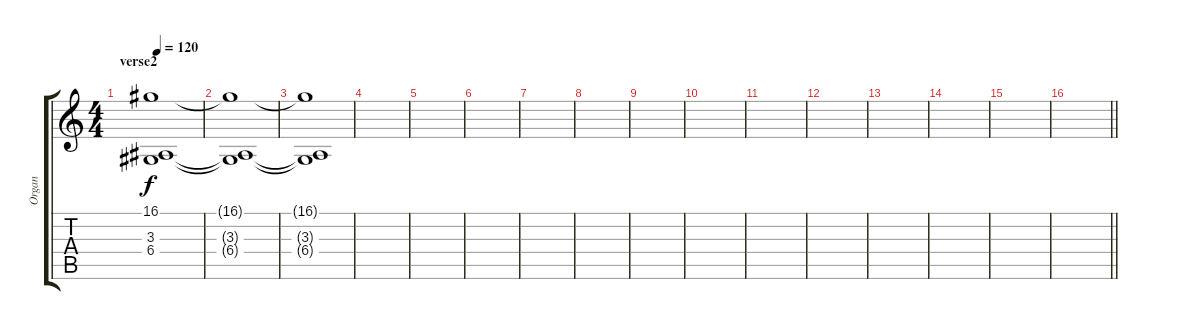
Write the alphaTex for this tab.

\track ("Organ" "Organ") {instrument drawbarorgan}
\staff {score tabs}
\tuning (E4 B3 G3 D3 A2 E2) {hide}
\ts (4 4)
\section ("" "verse2")
\tempo 120
\clef g2
\ks c
(16.1{t} 3.3{t} 6.4{t}).1{dy f volume 3} |
(16.1{t} 3.3{t} 6.4{t}).1{volume 0} |
(16.1{t} 3.3{t} 6.4{t}).1 |
|
|
|
|
|
|
|
|
|
|
|
|
\barLineRight lightlight
